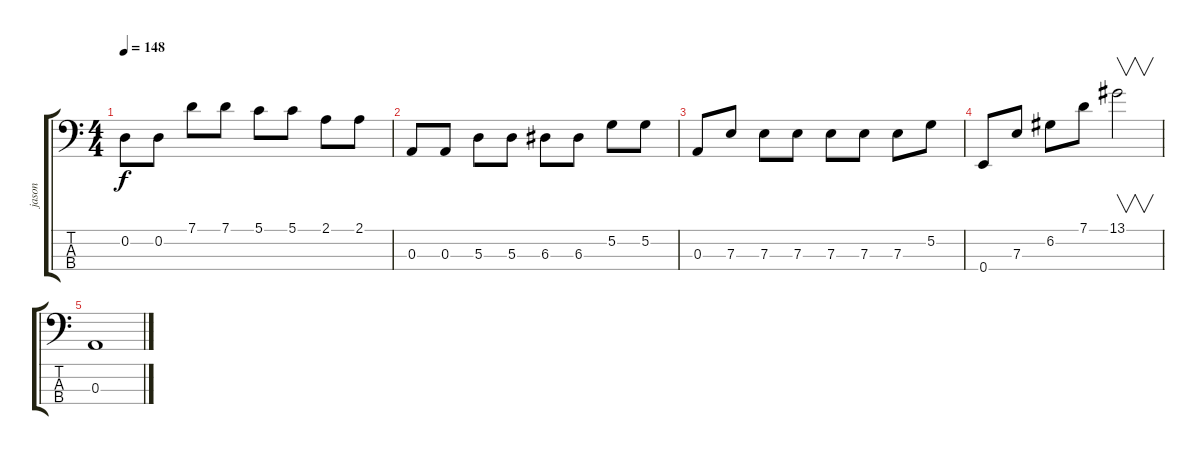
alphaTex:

\track ("jason" "jason") {instrument electricbassfinger}
\staff {score tabs}
\tuning (G2 D2 A1 E1) {hide}
\ts (4 4)
\tempo 148
\clef f4
\ks c
0.2.8{dy f} 0.2.8 7.1.8 7.1.8 5.1.8 5.1.8 2.1.8 2.1.8 |
0.3.8 0.3.8 5.3.8 5.3.8 6.3.8 6.3.8 5.2.8 5.2.8 |
0.3.8 7.3.8 7.3.8 7.3.8 7.3.8 7.3.8 7.3.8 5.2.8 |
0.4.8 7.3.8 6.2.8 7.1.8 13.1.2{v} |
0.3.1
